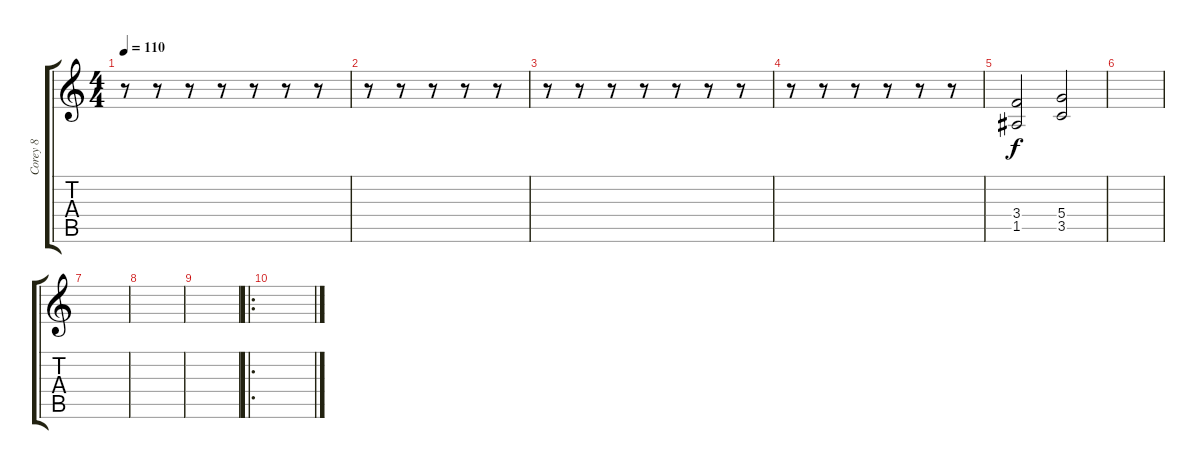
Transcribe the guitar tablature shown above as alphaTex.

\track ("Corey 8" "Corey 8") {instrument overdrivenguitar}
\staff {score tabs}
\tuning (E4 B3 G3 D3 A2 E2) {hide}
\ts (4 4)
\tempo 110
\clef g2
\ks c
r.8{dy f} r.8 r.8 r.8 r.8 r.8 r.8 |
r.8 r.8 r.8 r.8 r.8 |
r.8 r.8 r.8 r.8 r.8 r.8 r.8 |
r.8 r.8 r.8 r.8 r.8 r.8 |
(3.4 1.5).2 (5.4 3.5).2 |
|
|
|
|
\ro
